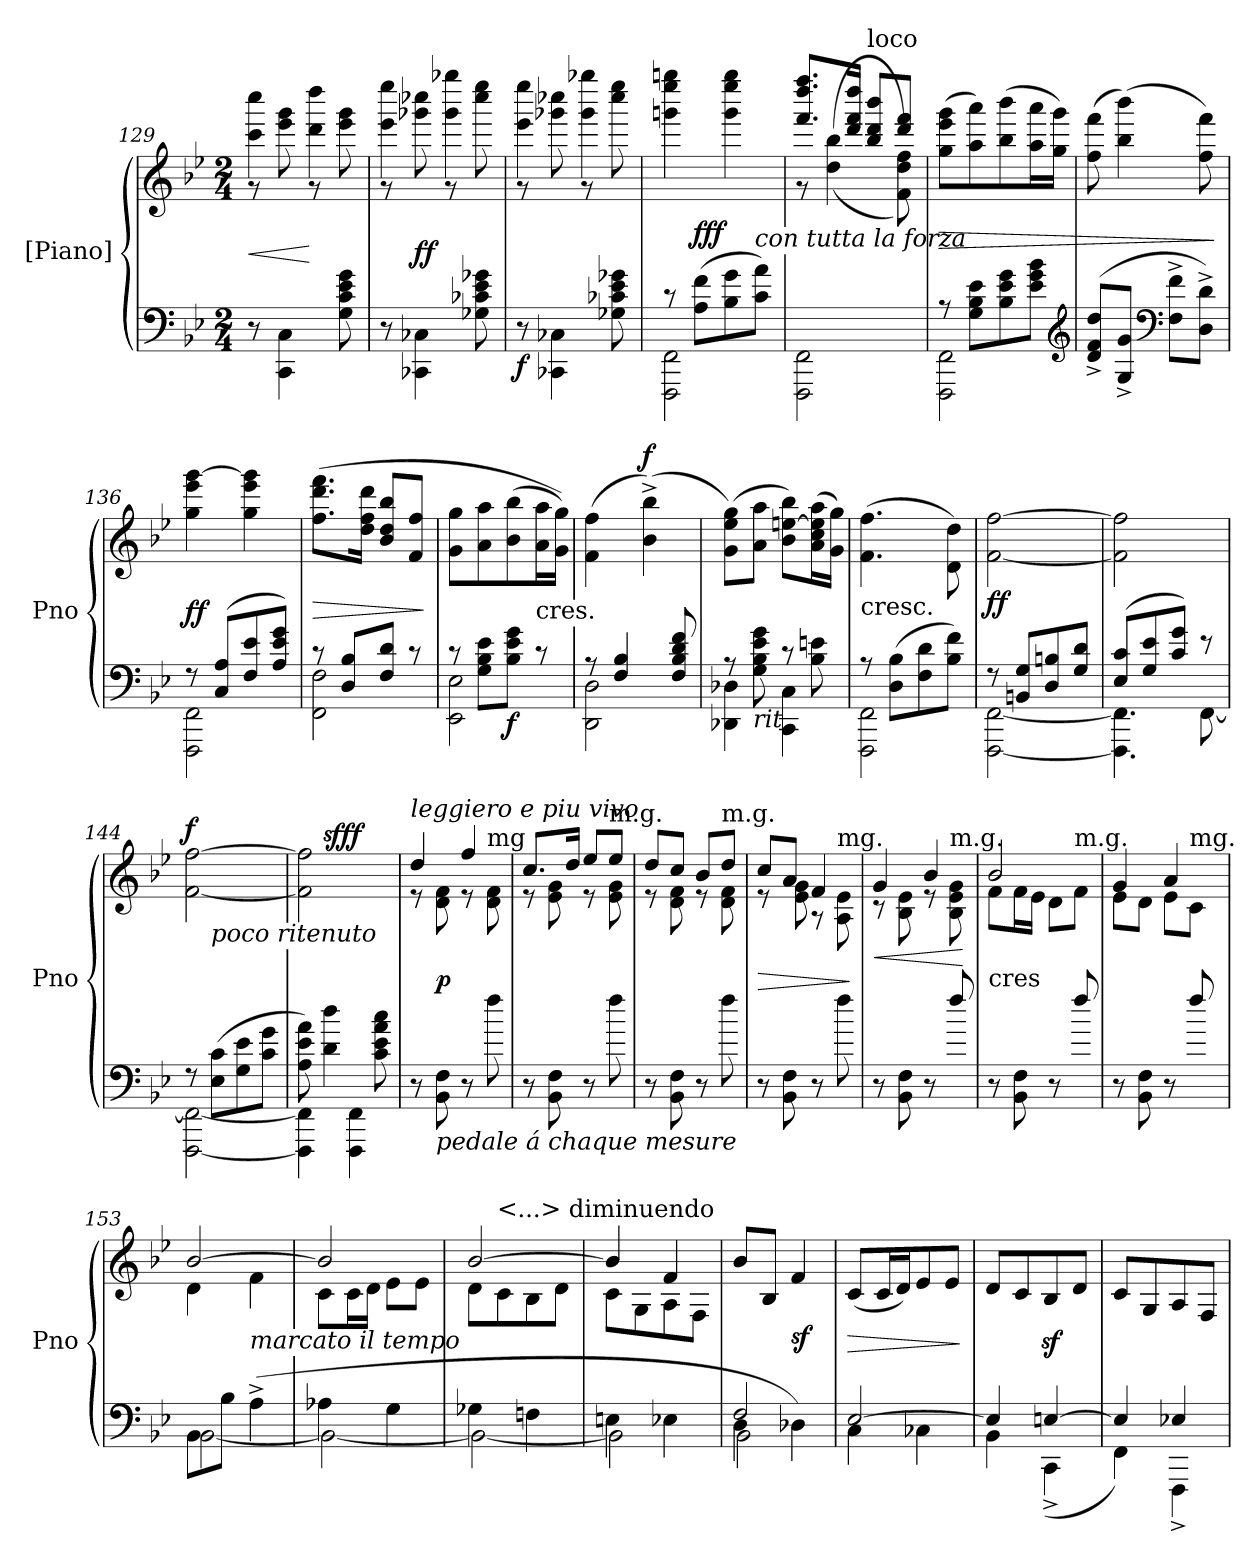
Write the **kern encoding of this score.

**kern	**kern	**dynam
*part1	*part1	*part1
*staff2	*staff1	*staff1/2
*I"[Piano]	*	*
*I'Pno	*	*
*clefF4	*clefG2	*
*k[b-e-]	*k[b-e-]	*
*B-:	*B-:	*
*M2/4	*M2/4	*
=129	=129	=129
*	*^	*
8r	4ccc\ 4cccc\	8r	<
4CC\ 4C\	.	8eee-\ 8ggg\	.
.	4ddd\ 4dddd\	8r	[
8G\ 8c\ 8e-\ 8g\	.	8eee-\ 8ggg\	.
=130	=130	=130	=130
8r	4eee-\ 4eeee-\	8r	.
4CC-X\ 4C-X\	.	8ggg-X\ 8cccc-X\	ff
.	4ggg-\ 4gggg-X\	8r	.
8G-X\ 8c-X\ 8e-\ 8g-X\	.	8cccc-\ 8eeee-\	.
=131	=131	=131	=131
!	!	!	!LO:DY:b=2
8r	4eee-\ 4eeee-\	8r	f
4CC-X\ 4C-X\	.	8ggg-X\ 8cccc-X\	.
.	4ggg-\ 4gggg-X\	8r	.
!	!	!	!LO:DY:b=2
8G-X\ 8c-X\ 8e-\ 8g-X\	.	8cccc-\ 8eeee-\	forte
=132	=132	=132	=132
*^	*	*	*
8r	2FFF\ 2FF\	4gggn\ 4eeee-\ 4ggggn\	8ryy	.
(8A\ 8f\L	.	.	4.ryy	fff
8B-\ 8g\	.	4ggg\ 4eeee-\ 4gggg\	.	.
!LO:TX:a:i:t=con tutta la forza	!	!	!	!
8c\ 8a\J)	.	.	.	.
*v	*v	*	*	*
=133	=133	=133	=133
2FFF\ 2FF\	8.fff/ 8.dddd/ 8.ffff/L	8r	.
.	.	(<(>4dd\ 4bb-\	.
.	16ddd/ 16fff/ 16dddd/Jk	.	.
!	!LO:TX:a:t=loco	!	!
.	8bb-/ 8ddd/ 8bbb-/L	.	.
.	8ddd/ 8fff/J	8f\ 8dd\ 8ff\))	.
*	*v	*v	*
=134	=134	=134
*^	*	*
8r	2FFF\ 2FF\	(8gg\ 8eee-\ 8ggg\L	>
8G\ 8B-\ 8e-\L	.	8aa\ 8aaa\)	.
8B-\ 8e-\ 8g\	.	(8bb-\ 8bbb-\	.
8e-\ 8g\ 8b-\J	.	16aa\ 16aaa\L	.
.	.	16gg\ 16ggg\JJ)	.
*v	*v	*	*
*clefG2	*	*
=135	=135	=135
(<8d^/ 8f^/ 8dd^/L	(8ff\ 8fff\	.
8G^/ 8g^/J	(4bb-\ 4bbb-\)	.
*clefF4	*	*
8F^<\ 8f^<\L	.	.
8D^<\ 8d^<\J)	8ff\ 8fff\)	.
.	.	]
=136	=136	=136
*^	*	*
8r	2FFF\ 2FF\	4gg\ 4eee-\ [4ggg\	ff
(<8C/ 8A/L	.	.	.
8F/ 8e-/	.	4gg\ 4eee-\ 4ggg]\	.
8A/ 8e-/ 8g/J)	.	.	.
=137	=137	=137	=137
8r	2FF\ 2F\	(8.ff\ 8.ddd\ 8.fff\L	>
8D/ 8B-/L	.	.	.
.	.	16dd\ 16ff\ 16ddd\Jk	.
8F/ 8d/J	.	8b-/ 8dd/ 8bb-/L	.
8r	.	8f/ 8ff/J	.
*v	*v	*	*
.	.	]
=138	=138	=138
*^	*	*
8r	2EE-\ 2E-\	8g\ 8gg\L	.
8G\ 8B-\ 8e-\L	.	8a\ 8aa\	.
!	!	!	!LO:DY:b=2
8B-\ 8e-\ 8g\J	.	(8b-\ 8bb-\	f.
!	!	!LO:TX:c:t=cres.	!
8r	.	16a\ 16aa\L	.
.	.	16g\ 16gg\JJ))	.
=139	=139	=139	=139
8r	2DD\ 2D\	(4f\ 4ff\	.
4F/ 4B-/	.	.	.
!	!	!	!LO:DY:a
.	.	(4b-^\ 4bb-^\)	f
8F/ 8B-/ 8d/ 8f/	.	.	.
=140	=140	=140	=140
8r	4DD-X\ 4D-X\	(8g\ 8ee-\ 8gg\L)	.
!LO:TX:b:i:t=rit	!	!	!
!	!	!	!LO:DY:a
8G\ 8B-\ 8e-\ 8g\	.	8a\ 8aa\J	forte
8r	4CC\ 4C\	8b-\ [8een\ 8bb-\L)	.
8B-\ 8en\	.	(16a\ 16cc\ 16ee]\ 16aa\L	.
.	.	16g\ 16gg\JJ)	.
=141	=141	=141	=141
!	!	!LO:TX:c:t=cresc.	!
8r	2FFF\ 2FF\	(4.f\ 4.ff\	.
(8D\ 8B-\L	.	.	.
8F\ 8d\	.	.	.
8B-\ 8f\J)	.	8d\ 8dd\)	.
=142	=142	=142	=142
8r	[2FFF\ [2FF\	[2f\ [2ff\	ff
8BBn/ 8G/L	.	.	.
8D/ 8Bn/	.	.	.
8G/ 8d/J	.	.	.
=143	=143	=143	=143
(<8E-/ 8c/L	4.FFF]\ 4.FF]\	2f]\ 2ff]\	.
8G/ 8e-/	.	.	.
8c/ 8g/J)	.	.	.
8r	[8FF\	.	.
=144	=144	=144	=144
!	!	!	!LO:DY:a
*	*	*^	*
8r	[2FFF\ 2FF_\	[2f\ [2ff\	8ryy	f
!	!	!	!LO:TX:b:i:t=poco ritenuto	!
(>8E-\ 8c\L	.	.	4.ryy	.
8G\ 8e-\	.	.	.	.
8c\ 8g\J	.	.	.	.
=145	=145	=145	=145	=145
8A\ 8e-\ 8a\)	4FFF]\ 4FF]\	2f]\ 2ff]\	8ryy	.
!	!	!	!	!LO:DY:a
4d\ 4dd\	.	.	4.ryy	sf ff
.	4FFF\ 4FF\	.	.	.
8c\ 8e-\ 8a\ 8cc\	.	.	.	.
*v	*v	*	*	*
=146	=146	=146	=146
!	!LO:TX:a:i:t=leggiero e piu vivo	!	!
8r	4dd/	8r	.
!LO:TX:b:i:t=pedale á chaque mesure	!	!	!
8BB-\ 8F\	.	8d\ 8f\	p
8r	4ff/	8r	.
!	!	!LO:TX:a:t=mg	!
8ff\	.	8d\ 8f\	.
=147	=147	=147	=147
8r	8.cc/L	8r	.
8BB-\ 8F\	.	8e-\ 8g\	.
.	16dd/Jk	.	.
8r	8ee-/L	8r	.
!	!LO:TX:a:t=m.g.	!	!
8ff\	8ee-/J	8e-\ 8g\	.
=148	=148	=148	=148
8r	8dd/L	8r	.
8BB-\ 8F\	8cc/J	8d\ 8f\	.
8r	8b-/L	8r	piano
!	!LO:TX:a:t=m.g.	!	!
8ff\	8dd/J	8d\ 8f\	.
=149	=149	=149	=149
8r	8cc/L	8r	>
8BB-\ 8F\	8a/J	8e-\ 8g\	.
8r	4f/	8r	.
!	!	!LO:TX:a:t=mg.	!
8ff\	.	8A\ 8e-\	.
*	*v	*v	*
.	.	]
=150	=150	=150
*	*^	*
8r	4g/	8r	<
8BB-\ 8F\	.	8B-\ 8e-\	.
8r	4b-/	8r	.
!	!	!LO:TX:a:t=m.g.	!
8ff/	.	8B-\ 8e-\ 8g\	.
*	*v	*v	*
.	.	[
=151	=151	=151
*	*^	*
!	!LO:TX:c:t=cres	!	!
8r	2b-/	8f\L	.
8BB-\ 8F\	.	16f\L	.
.	.	16e-\JJ	.
8r	.	8d\L	.
!	!	!LO:TX:a:t=m.g.	!
8ff/	.	8f\J	.
=152	=152	=152	=152
8r	4g/	8e-\L	.
8BB-\ 8F\	.	8d\J	.
8r	4a/	8e-\L	.
!	!	!LO:TX:a:t=mg.	!
8ff/	.	8c\J	.
=153	=153	=153	=153
*^	*	*	*
8BB-\L	[2BB-\	[2b-/	4d\	.
8B-\J	.	.	.	.
!	!	!	!LO:TX:b:i:t=marcato il tempo	!
(4A^\	.	.	4f\	.
=154	=154	=154	=154	=154
4A-X\	2BB-\_	2b-/]	8c\L	.
.	.	.	16c\L	.
.	.	.	16d\JJ	.
4G\	.	.	8e-\L	.
.	.	.	8e-\J	.
=155	=155	=155	=155	=155
4G-X\	2BB-\_	[2b-/	8d\L	.
!	!	!	!LO:TX:a:t=<...> diminuendo	!
.	.	.	8c\	.
4Fn\	.	.	8B-\	.
.	.	.	8d\J	.
=156	=156	=156	=156	=156
4En\	2BB-\]	4b-/]	8c\L	.
.	.	.	8G\	.
4E-X\	.	4f/	8A\	.
.	.	.	8F\J	.
*	*	*v	*v	*
=157	=157	=157	=157
*	*^	*	*
4D\	2BB-\	2F/	8b-/L	.
.	.	.	8B-/J	.
4D-X\)	.	.	4f/	sf.
*	*v	*v	*	*
=158	=158	=158	=158
[2E-/	4C\	(8c/L	>
.	.	16c/L	.
.	.	16d/J)	.
.	4C-X\	8e-/	.
.	.	8e-/J	.
*v	*v	*	*
.	.	]
=159	=159	=159
*^	*	*
4E-/]	4BB-\	8d/L	.
.	.	8c/	piano
[4En/	(4CC^\	8B-z>/	.
.	.	8d/J	.
=160	=160	=160	=160
4E/]	4FF\)	8c/L	.
.	.	8G/	.
4E-X/	4FFF^\	8A/	.
.	.	8F/J	.
*v	*v	*	*
=	=	=
*-	*-	*-
